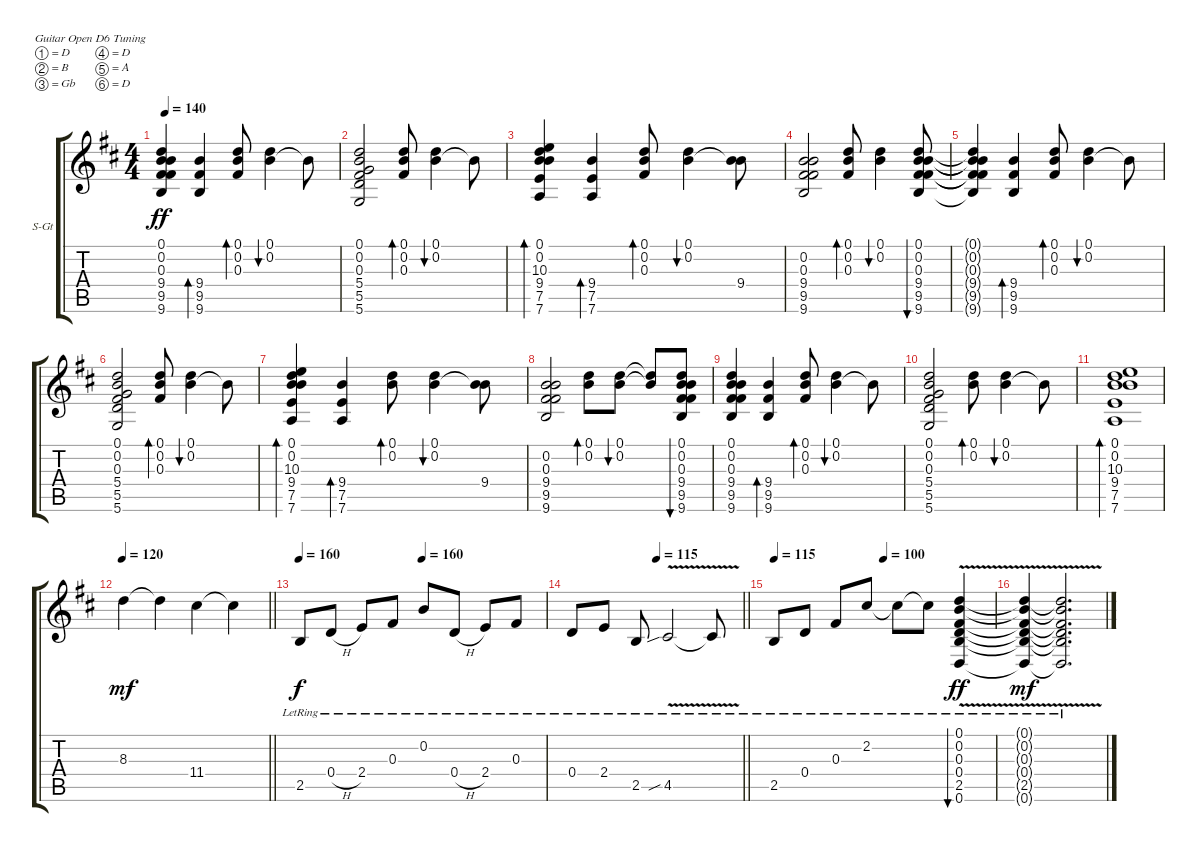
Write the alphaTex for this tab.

\bracketExtendMode groupsimilarinstruments
\firstSystemTrackNameOrientation horizontal
\otherSystemsTrackNameOrientation horizontal
\track ("Òô¹ì 1" "S-Gt") {instrument acousticguitarsteel}
\staff {score tabs}
\tuning (D4 B3 Gb3 D3 A2 D2)
\ts (4 4)
\tempo 140
\clef g2
\ks d
(9.6{t} 9.5{t} 9.4{t} 0.3{t} 0.2{t} 0.1{t}).4{dy ff} (9.4 9.5 9.6).4{bd 30} (0.1 0.2 0.3).8{bd 70} (0.1 0.2).4{bu 133} 0.2{t}.8 |
(0.1 0.2 0.3 5.4 5.5 5.6).2 (0.1 0.2 0.3).8{bd 70} (0.1 0.2).4{bu 133} 0.2{t}.8 |
(0.1 0.2 10.3 9.4 7.5 7.6).4{bd 121} (9.4 7.5 7.6).4{bd 67} (0.1 0.2 0.3).8{bd 70} (0.1 0.2).4{bu 133} (0.2{t} 9.4).8 |
(0.2 0.3 9.4 9.5 9.6).2 (0.1 0.2 0.3).8{bd 70} (0.1 0.2).4{bu 133} (0.1 0.2 0.3 9.4 9.5 9.6).8{bu 240} |
(9.6{t} 9.5{t} 9.4{t} 0.3{t} 0.2{t} 0.1{t}).4 (9.4 9.5 9.6).4{bd 30} (0.1 0.2 0.3).8{bd 70} (0.1 0.2).4{bu 133} 0.2{t}.8 |
(0.1 0.2 0.3 5.4 5.5 5.6).2 (0.1 0.2 0.3).8{bd 70} (0.1 0.2).4{bu 133} 0.2{t}.8 |
(0.1 0.2 10.3 9.4 7.5 7.6).4{bd 240} (9.4 7.5 7.6).4{bd 60} (0.1 0.2).8{bd 30} (0.1 0.2).4{bu 30} (0.2{t} 9.4).8 |
(0.2 0.3 9.4 9.5 9.6).2 (0.1 0.2).8{bd 30} (0.1 0.2).8{bu 30} (0.1{t} 0.2{t}).8 (0.1 0.2 0.3 9.4 9.5 9.6).8{bu 240} |
(9.6 9.5 9.4 0.3 0.2 0.1).4 (9.4 9.5 9.6).4{bd 30} (0.1 0.2 0.3).8{bd 70} (0.1 0.2).4{bu 133} 0.2{t}.8 |
(0.1 0.2 0.3 5.4 5.5 5.6).2 (0.1 0.2).8{bd 30} (0.1 0.2).4{bu 30} 0.2{t}.8 |
(0.1 0.2 10.3 9.4 7.5 7.6).1{bd 479} |
\tempo 120
\barLineRight lightlight
8.3.4{dy mf} 8.3{t}.4 11.4.4 11.4{t}.4 |
\tempo 160
\tempo (160 0.5)
2.5{lr}.8{dy f} 0.4{h lr}.8 2.4{lr}.8 0.3{lr}.8 0.2{lr}.8 0.4{h lr}.8 2.4{lr}.8 0.3{lr}.8 |
\tempo (115 0.5)
\barLineRight lightlight
0.4{lr}.8 2.4{lr}.8 2.5{lr}.8 4.5{v sib lr}.2 4.5{v lr t}.8 |
\tempo (115 0.00625)
\tempo (100 0.5)
2.5{lr}.8 0.4{lr}.8 0.3{lr}.8 2.2{lr}.8 2.2{lr t}.8 2.2{lr t}.8 (0.1{v lr} 0.2{v lr} 0.3{v lr} 0.4{v lr} 2.5{v lr} 0.6{v lr}).4{bu 480 dy ff} |
(0.1{v lr t} 0.2{v lr t} 0.3{v lr t} 0.4{v lr t} 2.5{v lr t} 0.6{v lr t}).4{dy mf} (0.1{v lr t} 0.2{v lr t} 0.3{v lr t} 0.4{v lr t} 2.5{v lr t} 0.6{v lr t}).2{d}
